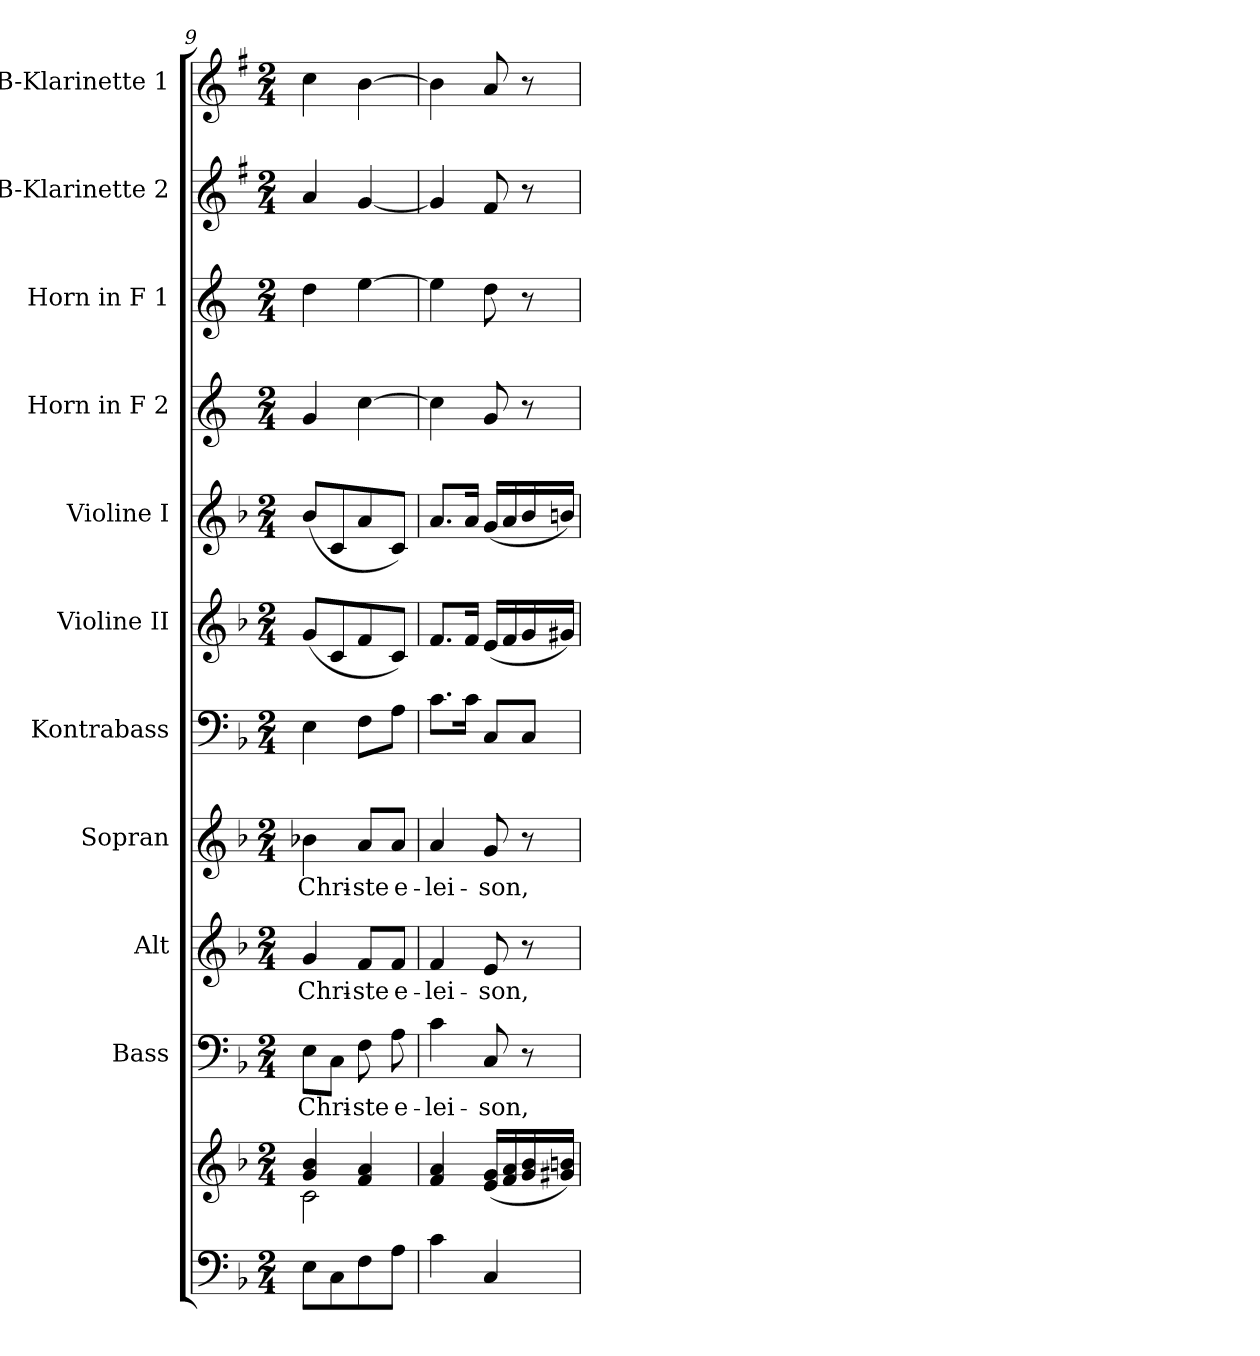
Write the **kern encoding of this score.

**kern	**kern	**kern	**text	**kern	**text	**kern	**text	**kern	**kern	**kern	**kern	**kern	**kern	**kern
*part11	*part11	*part10	*part10	*part9	*part9	*part8	*part8	*part7	*part6	*part5	*part4	*part3	*part2	*part1
*staff12	*staff11	*staff10	*staff10	*staff9	*staff9	*staff8	*staff8	*staff7	*staff6	*staff5	*staff4	*staff3	*staff2	*staff1
*	*	*I"Bass	*	*I"Alt	*	*I"Sopran	*	*I"Kontrabass	*I"Violine II	*I"Violine I	*I"Horn in F 2	*I"Horn in F 1	*I"B-Klarinette 2	*I"B-Klarinette 1
*	*	*I'B.	*	*I'A.	*	*I'S.	*	*I'Kb.	*I'Vl. II	*I'Vl. I	*	*	*I'B Kl. 2	*I'B Kl. 1
*clefF4	*clefG2	*clefF4	*	*clefG2	*	*clefG2	*	*clefF4	*clefG2	*clefG2	*clefG2	*clefG2	*clefG2	*clefG2
*	*	*	*	*	*	*	*	*ITrd7c12	*	*	*ITrd4c7	*ITrd4c7	*ITrd1c2	*ITrd1c2
*k[b-]	*k[b-]	*k[b-]	*	*k[b-]	*	*k[b-]	*	*k[b-]	*k[b-]	*k[b-]	*k[b-]	*k[b-]	*k[b-]	*k[b-]
*F:	*F:	*F:	*	*F:	*	*F:	*	*F:	*F:	*F:	*F:	*F:	*F:	*F:
*M2/4	*M2/4	*M2/4	*	*M2/4	*	*M2/4	*	*M2/4	*M2/4	*M2/4	*M2/4	*M2/4	*M2/4	*M2/4
=9	=9	=9	=9	=9	=9	=9	=9	=9	=9	=9	=9	=9	=9	=9
*	*^	*	*	*	*	*	*	*	*	*	*	*	*	*
!	!	!	!	!LO:LY:b	!	!LO:LY:b	!	!LO:LY:b	!	!	!	!	!	!	!
8E\L	4g/ 4b-/	2c\	8E\L	Chri-	4g/	Chri-	4b-X\	Chri-	4EE\	(<8g/L	(<8b-/L	4c/	4g\	4g/	4b-\
8C\	.	.	8C\J	.	.	.	.	.	.	8c/	8c/	.	.	.	.
!	!	!	!	!LO:LY:b	!	!LO:LY:b	!	!LO:LY:b	!	!	!	!	!	!	!
8F\	4f/ 4a/	.	8F\	-ste	8f/L	-ste	8a/L	-ste	8FF\L	8f/	8a/	[4f\	[4a\	[4f/	[4a\
!	!	!	!	!LO:LY:b	!	!LO:LY:b	!	!LO:LY:b	!	!	!	!	!	!	!
8A\J	.	.	8A\	e-	8f/J	e-	8a/J	e-	8AA\J	8c/J)	8c/J)	.	.	.	.
*	*v	*v	*	*	*	*	*	*	*	*	*	*	*	*	*
=10	=10	=10	=10	=10	=10	=10	=10	=10	=10	=10	=10	=10	=10	=10
!	!	!	!LO:LY:b	!	!LO:LY:b	!	!LO:LY:b	!	!	!	!	!	!	!
4c\	4f/ 4a/	4c\	-lei-	4f/	-lei-	4a/	-lei-	8.C\L	8.f/L	8.a/L	4f\]	4a\]	4f/]	4a\]
.	.	.	.	.	.	.	.	16C\Jk	16f/Jk	16a/Jk	.	.	.	.
!	!	!	!LO:LY:b	!	!LO:LY:b	!	!LO:LY:b	!	!	!	!	!	!	!
4C/	(<16e/ 16g/LL	8C/	-son,	8e/	-son,	8g/	-son,	8CC/L	(<16e/LL	(<16g/LL	8c/	8g\	8e/	8g/
.	16f/ 16a/	.	.	.	.	.	.	.	16f/	16a/	.	.	.	.
.	16g/ 16b-/	8r	.	8r	.	8r	.	8CC/J	16g/	16b-/	8r	8r	8r	8r
.	16g#X/ 16bn/JJ)	.	.	.	.	.	.	.	16g#X/JJ)	16bn/JJ)	.	.	.	.
=	=	=	=	=	=	=	=	=	=	=	=	=	=	=
*-	*-	*-	*-	*-	*-	*-	*-	*-	*-	*-	*-	*-	*-	*-
